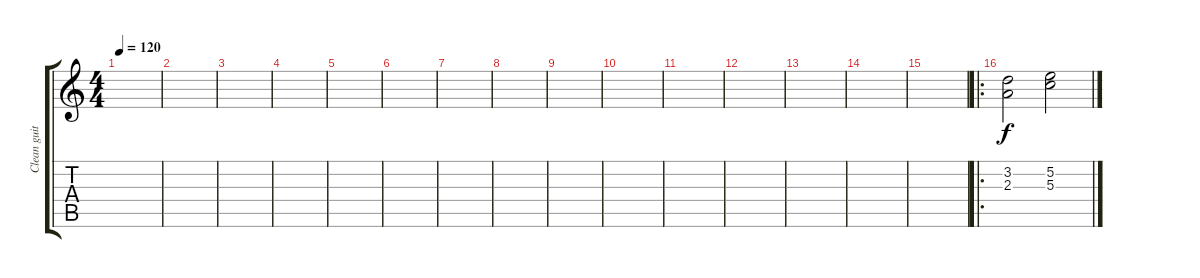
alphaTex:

\track ("Clean guitar" "Clean guit") {instrument electricguitarclean}
\staff {score tabs}
\tuning (E4 B3 G3 D3 A2 D2) {hide}
\ts (4 4)
\tempo 120
\clef g2
\ks c
|
|
|
|
|
|
|
|
|
|
|
|
|
|
|
\ro
(3.2 2.3).2 (5.2 5.3).2
